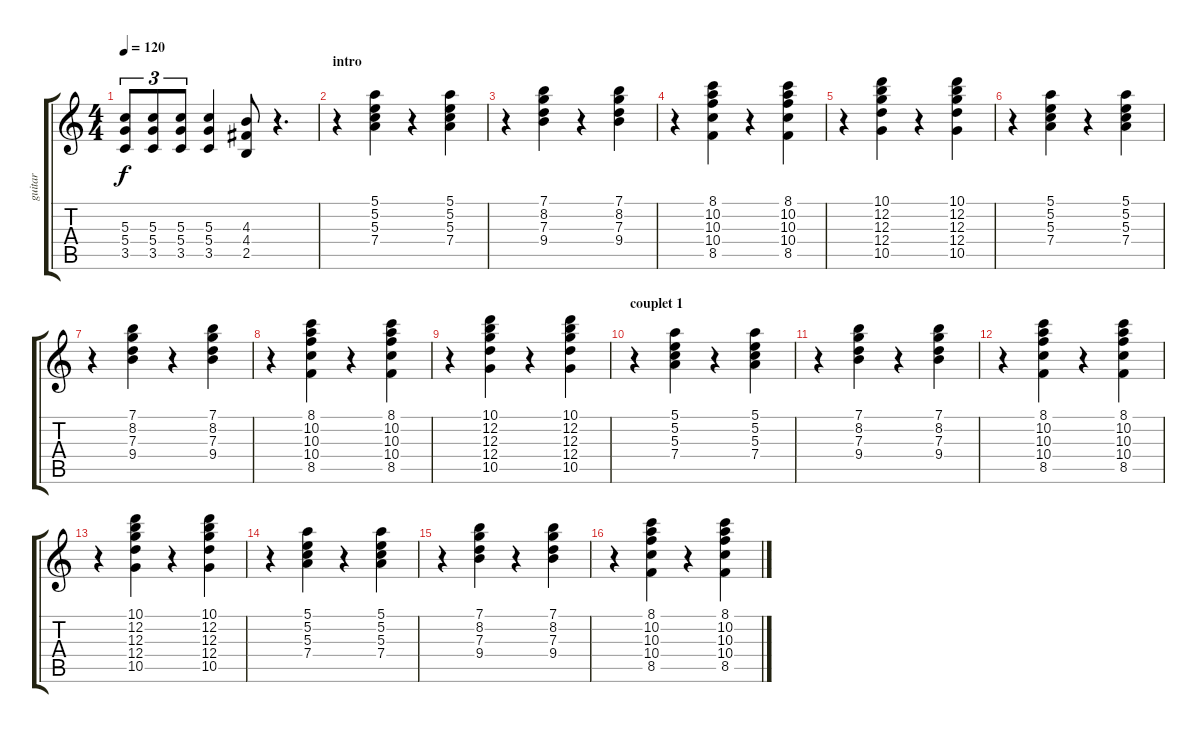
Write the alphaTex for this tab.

\track ("guitar" "guitar") {instrument electricguitarclean}
\staff {score tabs}
\tuning (E4 B3 G3 D3 A2 E2) {hide}
\ts (4 4)
\tempo 120
\clef g2
\ks c
(5.3 5.4 3.5).8{tu (3 2) dy f} (5.3 5.4 3.5).8{tu (3 2)} (5.3 5.4 3.5).8{tu (3 2)} (5.3 5.4 3.5).4 (4.3 4.4 2.5).8 r.4{d} |
\section ("" "intro")
r.4{instrument electricguitarclean} (5.1 5.2 5.3 7.4).4 r.4 (5.1 5.2 5.3 7.4).4 |
r.4 (7.1 8.2 7.3 9.4).4 r.4 (7.1 8.2 7.3 9.4).4 |
r.4 (8.1 10.2 10.3 10.4 8.5).4 r.4 (8.1 10.2 10.3 10.4 8.5).4 |
r.4 (10.1 12.2 12.3 12.4 10.5).4 r.4 (10.1 12.2 12.3 12.4 10.5).4 |
r.4 (5.1 5.2 5.3 7.4).4 r.4 (5.1 5.2 5.3 7.4).4 |
r.4 (7.1 8.2 7.3 9.4).4 r.4 (7.1 8.2 7.3 9.4).4 |
r.4 (8.1 10.2 10.3 10.4 8.5).4 r.4 (8.1 10.2 10.3 10.4 8.5).4 |
r.4 (10.1 12.2 12.3 12.4 10.5).4 r.4 (10.1 12.2 12.3 12.4 10.5).4 |
\section ("" "couplet 1")
r.4 (5.1 5.2 5.3 7.4).4 r.4 (5.1 5.2 5.3 7.4).4 |
r.4 (7.1 8.2 7.3 9.4).4 r.4 (7.1 8.2 7.3 9.4).4 |
r.4 (8.1 10.2 10.3 10.4 8.5).4 r.4 (8.1 10.2 10.3 10.4 8.5).4 |
r.4 (10.1 12.2 12.3 12.4 10.5).4 r.4 (10.1 12.2 12.3 12.4 10.5).4 |
r.4 (5.1 5.2 5.3 7.4).4 r.4 (5.1 5.2 5.3 7.4).4 |
r.4 (7.1 8.2 7.3 9.4).4 r.4 (7.1 8.2 7.3 9.4).4 |
r.4 (8.1 10.2 10.3 10.4 8.5).4 r.4 (8.1 10.2 10.3 10.4 8.5).4
